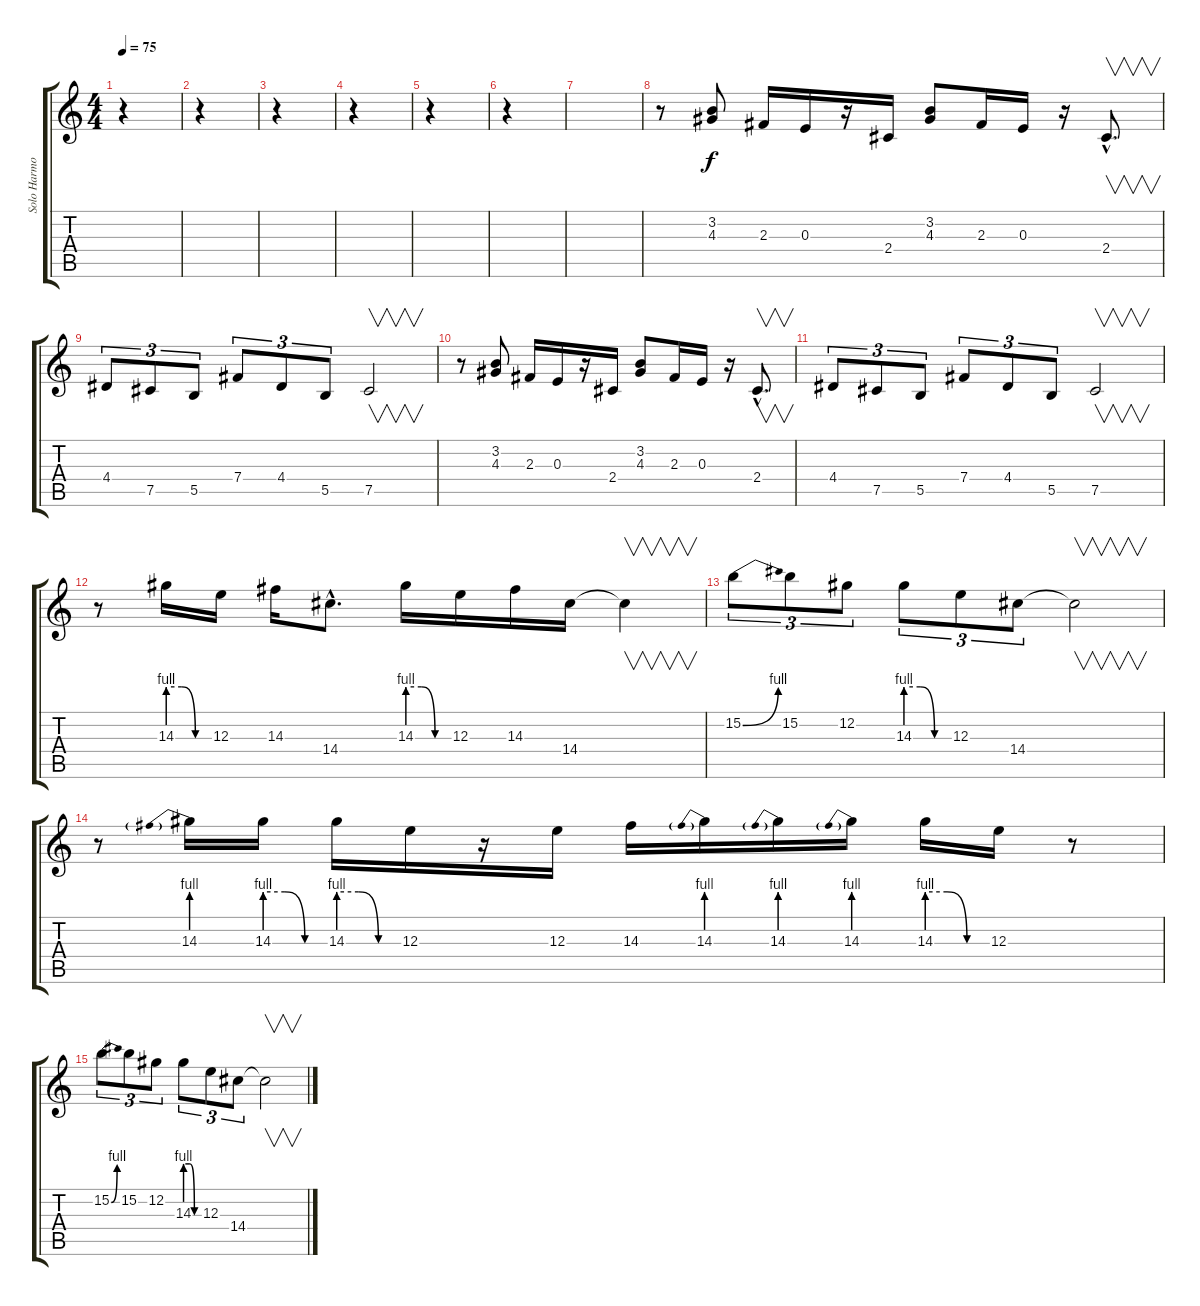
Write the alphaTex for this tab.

\track ("Solo Harmonics" "Solo Harmo") {instrument distortionguitar}
\staff {score tabs}
\tuning (Db4 Ab3 E3 B2 Gb2 Db2) {hide}
\ts (4 4)
\tempo 75
\clef g2
\ks c
r.4{dy f} |
r.4 |
r.4 |
r.4 |
r.4 |
r.4 |
|
r.8 (3.2 4.3).8 2.3.16 0.3.16 r.16 2.4.16 (3.2 4.3).8 2.3.16 0.3.16 r.16 2.4{hac}.8{v d} |
4.4.8{tu (3 2)} 7.5.8{tu (3 2)} 5.5.8{tu (3 2)} 7.4.8{tu (3 2)} 4.4.8{tu (3 2)} 5.5.8{tu (3 2)} 7.5.2{v} |
r.8 (3.2 4.3).8 2.3.16 0.3.16 r.16 2.4.16 (3.2 4.3).8 2.3.16 0.3.16 r.16 2.4{hac}.8{v d} |
4.4.8{tu (3 2)} 7.5.8{tu (3 2)} 5.5.8{tu (3 2)} 7.4.8{tu (3 2)} 4.4.8{tu (3 2)} 5.5.8{tu (3 2)} 7.5.2{v} |
r.8 14.3{be (custom 0 4 20 4 40 0 60 0)}.16 12.3.16 14.3.16 14.4{hac}.8{d} 14.3{be (custom 0 4 20 4 40 0 60 0)}.16 12.3.16 14.3.16 14.4.16 14.4{t}.4{v} |
15.2{be (bend 0 0 60 4)}.8{tu (3 2)} 15.2.8{tu (3 2)} 12.2.8{tu (3 2)} 14.3{be (custom 0 4 20 4 40 0 60 0)}.8{tu (3 2)} 12.3.8{tu (3 2)} 14.4.8{tu (3 2)} 14.4{t}.2{v} |
r.8 14.3{be (prebend 0 4 60 4)}.16 14.3{be (custom 0 4 20 4 40 0 60 0)}.16 14.3{be (custom 0 4 20 4 40 0 60 0)}.16 12.3.16 r.16 12.3.16 14.3.16 14.3{be (prebend 0 4 60 4)}.16 14.3{be (prebend 0 4 60 4)}.16 14.3{be (prebend 0 4 60 4)}.16 14.3{be (custom 0 4 20 4 40 0 60 0)}.16 12.3.16 r.8 |
15.2{be (bend 0 0 60 4)}.8{tu (3 2)} 15.2.8{tu (3 2)} 12.2.8{tu (3 2)} 14.3{be (custom 0 4 20 4 40 0 60 0)}.8{tu (3 2)} 12.3.8{tu (3 2)} 14.4.8{tu (3 2)} 14.4{t}.2{v}
